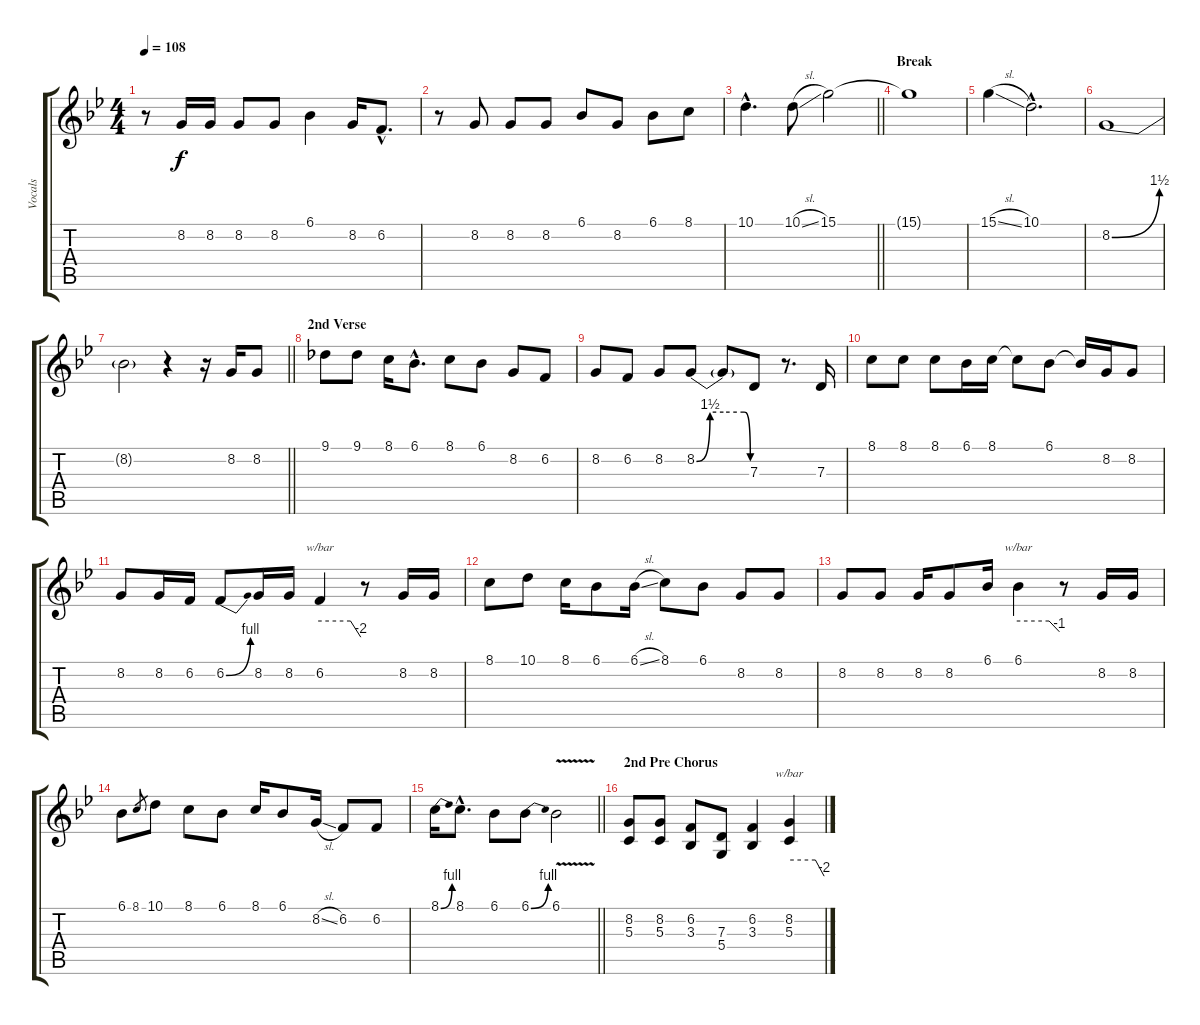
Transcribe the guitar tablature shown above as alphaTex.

\track ("Vocals" "Vocals") {instrument tenorsax}
\staff {score tabs}
\tuning (E4 B3 G3 D3 A2 E2) {hide}
\ts (4 4)
\tempo 108
\clef g2
\ks gminor
r.8{dy f} 8.2.16 8.2.16 8.2.8 8.2.8 6.1.4 8.2.16 6.2{hac}.8{d} |
r.8 8.2.8 8.2.8 8.2.8 6.1.8 8.2.8 6.1.8 8.1.8 |
\barLineRight lightlight
10.1{hac}.4{d} 10.1{sl}.8 15.1.2 |
\section ("" "Break")
15.1{t}.1 |
15.1{sl}.4 10.1{hac}.2{d} |
8.2{be (bend 0 0 60 6)}.1 |
\barLineRight lightlight
8.2{t}.2 r.4 r.16 8.2.16 8.2.8 |
\section ("" "2nd Verse")
9.1.8 9.1.8 8.1.16 6.1{hac}.8{d} 8.1.8 6.1.8 8.2.8 6.2.8 |
8.2.8 6.2.8 8.2.8 8.2{be (custom 0 0 15 6 30 6 53 6 60 0)}.8 8.2{t}.8 7.3.8 r.8{d} 7.3.16 |
8.1.8 8.1.8 8.1.8 6.1.16 8.1.16 8.1{t}.8 6.1.8 6.1{t}.16 8.2.16 8.2.8 |
8.2.8 8.2.16 6.2.16 6.2{be (bend 0 0 60 4)}.8 8.2.16 8.2.16 6.2.4{tbe (custom default 0 0 45 0 60 -8)} r.8 8.2.16 8.2.16 |
8.1.8 10.1.8 8.1.16 6.1.8 6.1{sl}.16 8.1.8 6.1.8 8.2.8 8.2.8 |
8.2.8 8.2.8 8.2.16 8.2.8 6.1.16 6.1.4{tbe (custom default 0 0 45 0 60 -4)} r.8 8.2.16 8.2.16 |
6.1.8 8.1.8{gr} 10.1.8 8.1.8 6.1.8 8.1.16 6.1.8 8.2{sl}.16 6.2.8 6.2.8 |
\barLineRight lightlight
8.1{be (bend 0 0 60 4)}.16 8.1{hac}.8{d} 6.1.8 6.1{be (bend 0 0 60 4)}.8 6.1{v}.2 |
\section ("" "2nd Pre Chorus")
(8.2 5.3).8 (8.2 5.3).8 (6.2 3.3).8 (7.3 5.4).8 (6.2 3.3).4 (8.2 5.3).4{tbe (custom default 0 0 45 0 60 -8)}
